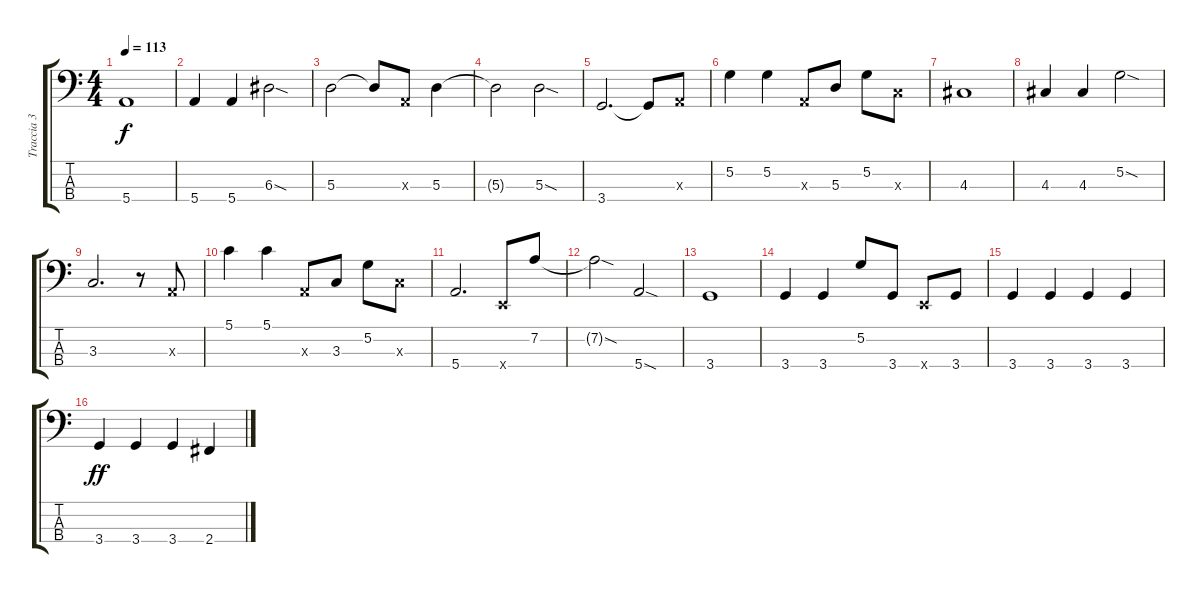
\track ("Traccia 3" "Traccia 3") {instrument electricbassfinger}
\staff {score tabs}
\tuning (G2 D2 A1 E1) {hide}
\ts (4 4)
\tempo 113
\clef f4
\ks c
5.4.1{dy f} |
5.4.4 5.4.4 6.3{sod}.2 |
5.3.2 5.3{t}.8 0.3{x}.8 5.3.4 |
5.3{t}.2 5.3{sod}.2 |
3.4.2{d} 3.4{t}.8 0.3{x}.8 |
5.2.4 5.2.4 0.3{x}.8 5.3.8 5.2.8 3.3{x}.8 |
4.3.1 |
4.3.4 4.3.4 5.2{sod}.2 |
3.3.2{d} r.8 0.3{x}.8 |
5.1.4 5.1.4 0.3{x}.8 3.3.8 5.2.8 3.3{x}.8 |
5.4.2{d} 0.4{x}.8 7.2.8 |
7.2{sod t}.2 5.4{sod}.2 |
3.4.1 |
3.4.4 3.4.4 5.2.8 3.4.8 0.4{x}.8 3.4.8 |
3.4.4 3.4.4 3.4.4 3.4.4 |
3.4.4{dy ff} 3.4.4 3.4.4 2.4.4
